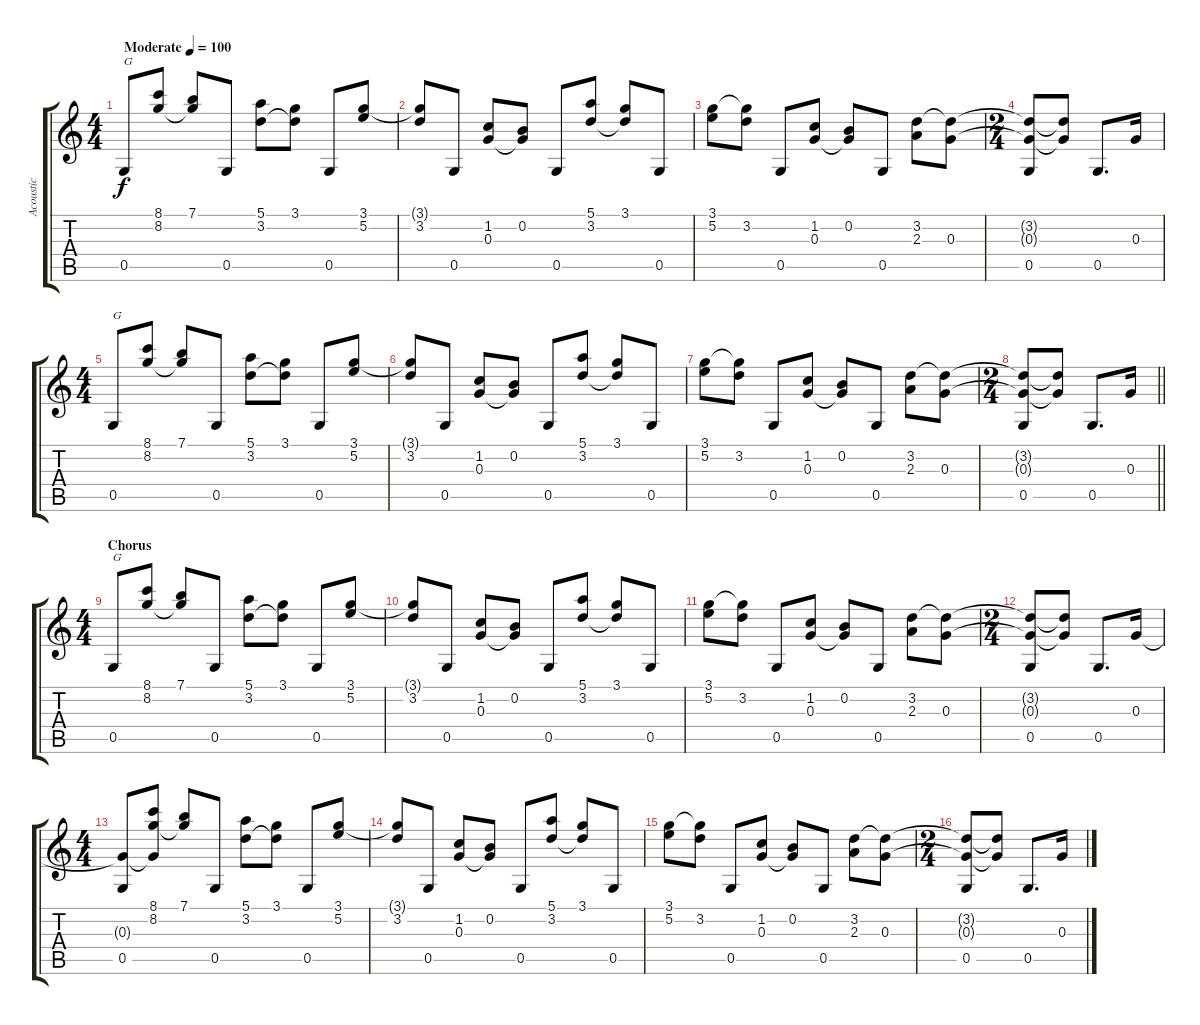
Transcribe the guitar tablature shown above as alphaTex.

\track ("Acoustic" "Acoustic") {instrument acousticguitarsteel}
\staff {score tabs}
\tuning (E4 B3 G3 D3 G2 E2) {hide}
\ts (4 4)
\tempo (100 "Moderate")
\clef g2
\ks c
0.5.8{txt "G" dy f instrument acousticguitarsteel} (8.1 8.2).8 (7.1 8.2{t}).8 0.5.8 (5.1 3.2).8 (3.1 3.2{t}).8 0.5.8 (3.1 5.2).8 |
(3.1{t} 3.2).8 0.5.8 (1.2 0.3).8 (0.2 0.3{t}).8 0.5.8 (5.1 3.2).8 (3.1 3.2{t}).8 0.5.8 |
(3.1 5.2).8 (3.1{t} 3.2).8 0.5.8 (1.2 0.3).8 (0.2 0.3{t}).8 0.5.8 (3.2 2.3).8 (3.2{t} 0.3).8 |
\ts (2 4)
(3.2{t} 0.3{t} 0.5).8 (3.2{t} 0.3{t}).8 0.5.8{d} 0.3.16 |
\ts (4 4)
0.5.8{txt "G"} (8.1 8.2).8 (7.1 8.2{t}).8 0.5.8 (5.1 3.2).8 (3.1 3.2{t}).8 0.5.8 (3.1 5.2).8 |
(3.1{t} 3.2).8 0.5.8 (1.2 0.3).8 (0.2 0.3{t}).8 0.5.8 (5.1 3.2).8 (3.1 3.2{t}).8 0.5.8 |
(3.1 5.2).8 (3.1{t} 3.2).8 0.5.8 (1.2 0.3).8 (0.2 0.3{t}).8 0.5.8 (3.2 2.3).8 (3.2{t} 0.3).8 |
\ts (2 4)
\barLineRight lightlight
(3.2{t} 0.3{t} 0.5).8 (3.2{t} 0.3{t}).8 0.5.8{d} 0.3.16 |
\ts (4 4)
\section ("" "Chorus")
0.5.8{txt "G"} (8.1 8.2).8 (7.1 8.2{t}).8 0.5.8 (5.1 3.2).8 (3.1 3.2{t}).8 0.5.8 (3.1 5.2).8 |
(3.1{t} 3.2).8 0.5.8 (1.2 0.3).8 (0.2 0.3{t}).8 0.5.8 (5.1 3.2).8 (3.1 3.2{t}).8 0.5.8 |
(3.1 5.2).8 (3.1{t} 3.2).8 0.5.8 (1.2 0.3).8 (0.2 0.3{t}).8 0.5.8 (3.2 2.3).8 (3.2{t} 0.3).8 |
\ts (2 4)
(3.2{t} 0.3{t} 0.5).8 (3.2{t} 0.3{t}).8 0.5.8{d} 0.3.16 |
\ts (4 4)
(0.3{t} 0.5).8 (8.1 8.2 0.3{t}).8 (7.1 8.2{t}).8 0.5.8 (5.1 3.2).8 (3.1 3.2{t}).8 0.5.8 (3.1 5.2).8 |
(3.1{t} 3.2).8 0.5.8 (1.2 0.3).8 (0.2 0.3{t}).8 0.5.8 (5.1 3.2).8 (3.1 3.2{t}).8 0.5.8 |
(3.1 5.2).8 (3.1{t} 3.2).8 0.5.8 (1.2 0.3).8 (0.2 0.3{t}).8 0.5.8 (3.2 2.3).8 (3.2{t} 0.3).8 |
\ts (2 4)
(3.2{t} 0.3{t} 0.5).8 (3.2{t} 0.3{t}).8 0.5.8{d} 0.3.16
